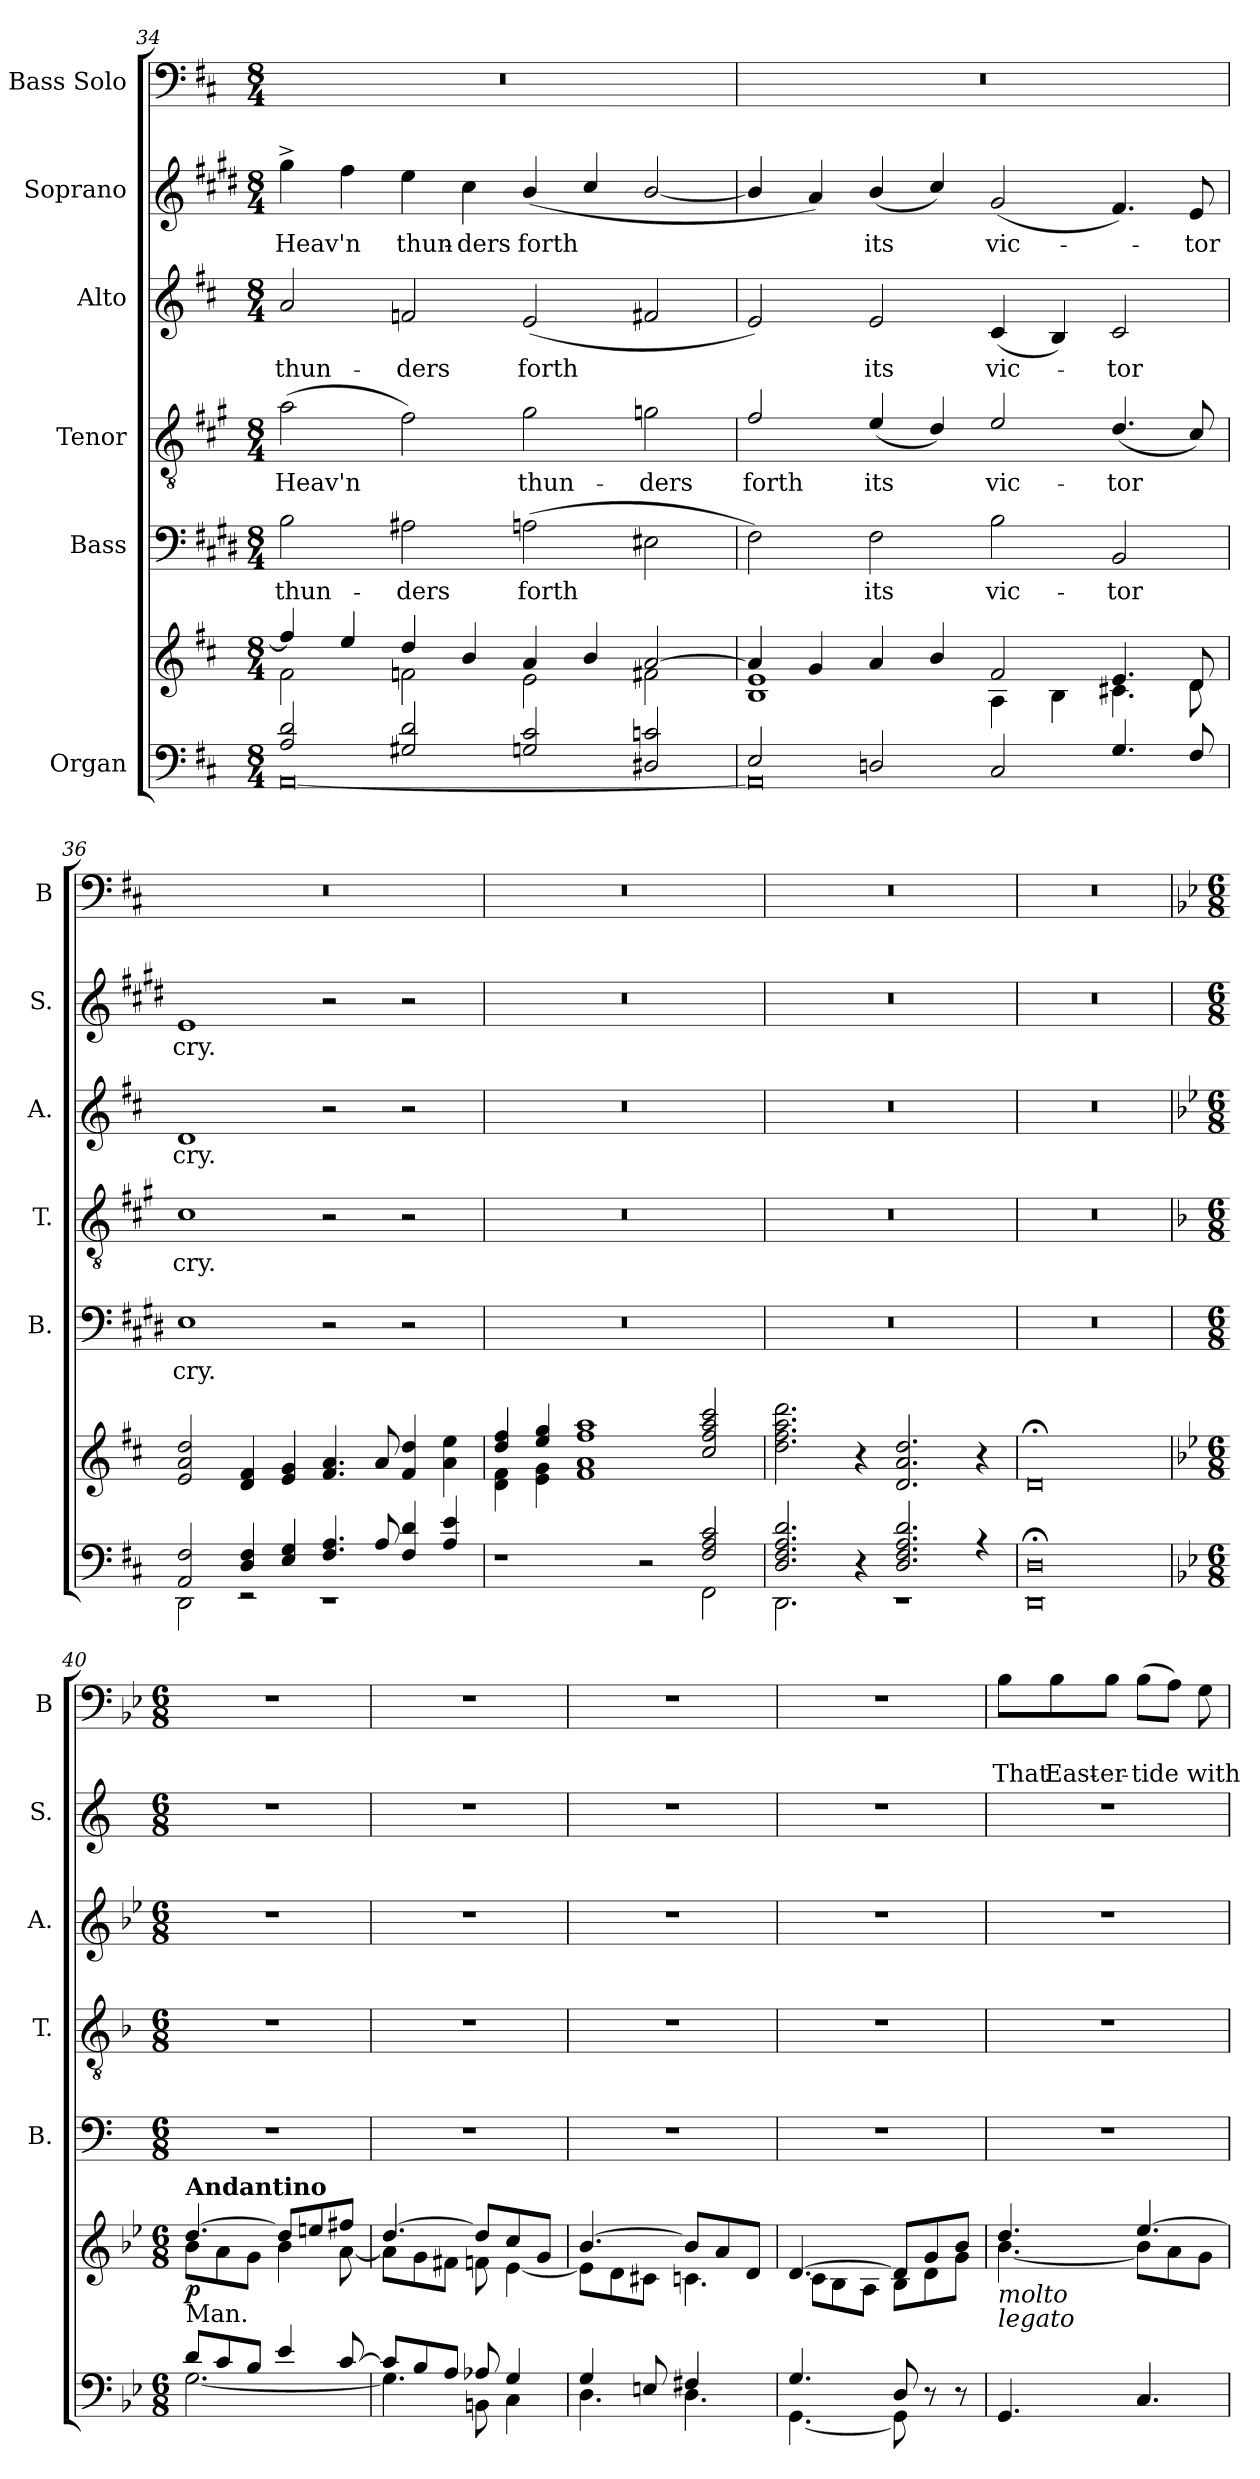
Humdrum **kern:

**kern	**kern	**dynam	**kern	**text	**kern	**text	**kern	**text	**kern	**text	**kern	**text	**text
*part6	*part6	*part6	*part5	*part5	*part4	*part4	*part3	*part3	*part2	*part2	*part1	*part1	*part1
*staff7	*staff6	*staff6/7	*staff5	*staff5	*staff4	*staff4	*staff3	*staff3	*staff2	*staff2	*staff1	*staff1	*staff1
*I"Organ	*	*	*I"Bass	*	*I"Tenor	*	*I"Alto	*	*I"Soprano	*	*I"Bass Solo	*	*
*	*	*	*I'B.	*	*I'T.	*	*I'A.	*	*I'S.	*	*I'B	*	*
*clefF4	*clefG2	*	*clefF4	*	*clefGv2	*	*clefG2	*	*clefG2	*	*clefF4	*	*
*	*	*	*ITrd1c2	*	*ITrd4c7	*	*	*	*ITrd1c2	*	*	*	*
*k[f#c#]	*k[f#c#]	*	*k[f#c#]	*	*k[f#c#]	*	*k[f#c#]	*	*k[f#c#]	*	*k[f#c#]	*	*
*D:	*D:	*	*D:	*	*D:	*	*D:	*	*D:	*	*D:	*	*
*M8/4	*M8/4	*	*M8/4	*	*M8/4	*	*M8/4	*	*M8/4	*	*M8/4	*	*
=34	=34	=34	=34	=34	=34	=34	=34	=34	=34	=34	=34	=34	=34
*^	*^	*	*	*	*	*	*	*	*	*	*	*	*
2A/ 2d/	[0AA	4ff#/]	2f#\	.	2A\	thun-	(2d\	Heav'n	2a/	thun-	4ff#^>\	Heav'n	0r	.	.
.	.	4ee/	.	.	.	.	.	.	.	.	4ee\	.	.	.	.
2G#X/ 2d/	.	4dd/	2fn\	.	2G#X\	-ders	2B\)	.	2fn/	-ders	4dd\	thun-	.	.	.
.	.	4b/	.	.	.	.	.	.	.	.	4b\	-ders	.	.	.
2Gn/ 2c#/	.	4a/	2e\	.	(2Gn\	forth	2c#\	thun-	(2e/	forth	(<4a/	forth	.	.	.
.	.	4b/	.	.	.	.	.	.	.	.	4b/	.	.	.	.
2D#X/ 2cn/	.	[>2a/	2f#X\	.	2D#X\	.	2cn\	-ders	2f#X/	.	[2a/	.	.	.	.
!!LO:LB:g=z
=35	=35	=35	=35	=35	=35	=35	=35	=35	=35	=35	=35	=35	=35	=35	=35
2E/	0AA]	4a/]	1B 1e	.	2E\)	.	2B/	forth	2e/)	.	4a/]	.	0r	.	.
.	.	4g/	.	.	.	.	.	.	.	.	4g/)	.	.	.	.
2Dn/	.	4a/	.	.	2E\	its	(<4A/	its	2e/	its	(<4a/	its	.	.	.
.	.	4b/	.	.	.	.	4G/)	.	.	.	4b/)	.	.	.	.
2C#/	.	2f#/	4A\	.	2A\	vic-	2A/	vic-	(<4c#/	vic-	(<2f#/	vic-	.	.	.
.	.	.	4B\	.	.	.	.	.	4B/)	.	.	.	.	.	.
4.G/	.	4.e/	4.c#X\	.	2AA/	-tor	(<4.G/	-tor	2c#/	-tor	4.e/)	.	.	.	.
8F#/	.	8d/	8d\	.	.	.	8F#/)	.	.	.	8d/	-tor	.	.	.
*	*	*v	*v	*	*	*	*	*	*	*	*	*	*	*	*
=36	=36	=36	=36	=36	=36	=36	=36	=36	=36	=36	=36	=36	=36	=36
2AA/ 2F#/	2DD\	2e/ 2a/ 2dd/	.	1D	cry.	1F#	cry.	1d	cry.	1d	cry.	0r	.	.
4D/ 4F#/	2rEE	4d/ 4f#/	.	.	.	.	.	.	.	.	.	.	.	.
4E/ 4G/	.	4e/ 4g/	.	.	.	.	.	.	.	.	.	.	.	.
4.F#/ 4.A/	1rEE	4.f#/ 4.a/	.	2r	.	2r	.	2r	.	2r	.	.	.	.
8A/	.	8a/	.	.	.	.	.	.	.	.	.	.	.	.
4F#/ 4d/	.	4f#/ 4dd/	.	2r	.	2r	.	2r	.	2r	.	.	.	.
4A/ 4e/	.	4a\ 4ee\	.	.	.	.	.	.	.	.	.	.	.	.
=37	=37	=37	=37	=37	=37	=37	=37	=37	=37	=37	=37	=37	=37	=37
*	*	*^	*	*	*	*	*	*	*	*	*	*	*	*
1r	1.ryy	4dd/ 4ff#/	4d\ 4f#\	.	0r	.	0r	.	0r	.	0r	.	0r	.	.
.	.	4ee/ 4gg/	4e\ 4g\	.	.	.	.	.	.	.	.	.	.	.	.
.	.	1f# 1a 1ff# 1aa	1ryy	.	.	.	.	.	.	.	.	.	.	.	.
2r	.	.	.	.	.	.	.	.	.	.	.	.	.	.	.
2F#/ 2A/ 2c#/	2FF#\	2cc#/ 2ff#/ 2aa/ 2ccc#/	2ryy	.	.	.	.	.	.	.	.	.	.	.	.
*	*	*v	*v	*	*	*	*	*	*	*	*	*	*	*	*
=38	=38	=38	=38	=38	=38	=38	=38	=38	=38	=38	=38	=38	=38	=38
2.D/ 2.F#/ 2.A/ 2.d/	2.DD\	2.dd\ 2.ff#\ 2.aa\ 2.ddd\	.	0r	.	0r	.	0r	.	0r	.	0r	.	.
4r	4ryy	4r	.	.	.	.	.	.	.	.	.	.	.	.
2.D/ 2.F#/ 2.A/ 2.d/	1rEE	2.d/ 2.a/ 2.dd/	.	.	.	.	.	.	.	.	.	.	.	.
4r	.	4r	.	.	.	.	.	.	.	.	.	.	.	.
*v	*v	*	*	*	*	*	*	*	*	*	*	*	*	*
=39	=39	=39	=39	=39	=39	=39	=39	=39	=39	=39	=39	=39	=39
0DD; 0D;	0d;<	.	0r	.	0r	.	0r	.	0r	.	0r	.	.
!!LO:PB:g=z
=40	=40	=40	=40	=40	=40	=40	=40	=40	=40	=40	=40	=40	=40
*k[b-e-]	*k[b-e-]	*	*k[b-e-]	*	*k[b-e-]	*	*k[b-e-]	*	*k[b-e-]	*	*k[b-e-]	*	*
*B-:	*B-:	*	*B-:	*	*B-:	*	*B-:	*	*B-:	*	*B-:	*	*
*M6/8	*M6/8	*	*M6/8	*	*M6/8	*	*M6/8	*	*M6/8	*	*M6/8	*	*
*^	*^	*	*	*	*	*	*	*	*	*	*	*	*
!	!	!LO:TX:a:B:t=Andantino	!	!	!	!	!	!	!	!	!	!	!	!	!
!	!	!LO:TX:b:t=Man.	!	!	!	!	!	!	!	!	!	!	!	!	!
!	!	!	!	!LO:DY:b	!	!	!	!	!	!	!	!	!	!	!
8d/L	[<2.G\	[>4.dd/	8b-\L	p	2.r	.	2.r	.	2.r	.	2.r	.	2.r	.	.
8c/	.	.	8a\	.	.	.	.	.	.	.	.	.	.	.	.
8B-/J	.	.	8g\J	.	.	.	.	.	.	.	.	.	.	.	.
4e-/	.	8dd/L]	4b-\	.	.	.	.	.	.	.	.	.	.	.	.
.	.	8een/	.	.	.	.	.	.	.	.	.	.	.	.	.
[>8c/	.	8ff#X/J	[<8a\	.	.	.	.	.	.	.	.	.	.	.	.
=41	=41	=41	=41	=41	=41	=41	=41	=41	=41	=41	=41	=41	=41	=41	=41
8c/L]	4.G\]	[>4.dd/	8a\L]	.	2.r	.	2.r	.	2.r	.	2.r	.	2.r	.	.
8B-/	.	.	8g\	.	.	.	.	.	.	.	.	.	.	.	.
8A/J	.	.	8f#X\J	.	.	.	.	.	.	.	.	.	.	.	.
8A-X/	8BBn\	8dd/L]	8fn\	.	.	.	.	.	.	.	.	.	.	.	.
4G/	4C\	8cc/	[<4e-\	.	.	.	.	.	.	.	.	.	.	.	.
.	.	8g/J	.	.	.	.	.	.	.	.	.	.	.	.	.
=42	=42	=42	=42	=42	=42	=42	=42	=42	=42	=42	=42	=42	=42	=42	=42
4G/	4.D\	[>4.b-/	8e-\L]	.	2.r	.	2.r	.	2.r	.	2.r	.	2.r	.	.
.	.	.	8d\	.	.	.	.	.	.	.	.	.	.	.	.
8En/	.	.	8c#X\J	.	.	.	.	.	.	.	.	.	.	.	.
4F#X/	4.D\	8b-/L]	4.cn\	.	.	.	.	.	.	.	.	.	.	.	.
.	.	8a/	.	.	.	.	.	.	.	.	.	.	.	.	.
8ryy	.	8d/J	.	.	.	.	.	.	.	.	.	.	.	.	.
!!LO:LB:g=z
=43	=43	=43	=43	=43	=43	=43	=43	=43	=43	=43	=43	=43	=43	=43	=43
4.G/	[<4.GG\	[>4.d/	8c\L	.	2.r	.	2.r	.	2.r	.	2.r	.	2.r	.	.
.	.	.	8B-\	.	.	.	.	.	.	.	.	.	.	.	.
.	.	.	8A\J	.	.	.	.	.	.	.	.	.	.	.	.
8D/	8GG\]	8d/L]	8B-\L	.	.	.	.	.	.	.	.	.	.	.	.
8r	8ryy	8g/	8d\	.	.	.	.	.	.	.	.	.	.	.	.
8r	8ryy	8b-/J	8g\J	.	.	.	.	.	.	.	.	.	.	.	.
=44	=44	=44	=44	=44	=44	=44	=44	=44	=44	=44	=44	=44	=44	=44	=44
!	!	!LO:TX:b:i:t=molto	!	!	!	!	!	!	!	!	!	!	!	!	!
!	!	!LO:TX:b:i:t=legato	!	!	!	!	!	!	!	!	!	!	!	!	!
*v	*v	*	*	*	*	*	*	*	*	*	*	*	*	*	*
4.GG/	4.dd/	[<4.b-\	.	2.r	.	2.r	.	2.r	.	2.r	.	8B-\L	.	That
.	.	.	.	.	.	.	.	.	.	.	.	8B-\	.	East-
.	.	.	.	.	.	.	.	.	.	.	.	8B-\J	.	-er-
4.C/	[>4.ee-/	8b-\L]	.	.	.	.	.	.	.	.	.	(8B-\L	.	-tide
.	.	8a\	.	.	.	.	.	.	.	.	.	8A\J)	.	.
.	.	8g\J	.	.	.	.	.	.	.	.	.	8G\	.	with
*	*v	*v	*	*	*	*	*	*	*	*	*	*	*	*
=	=	=	=	=	=	=	=	=	=	=	=	=	=
*-	*-	*-	*-	*-	*-	*-	*-	*-	*-	*-	*-	*-	*-
